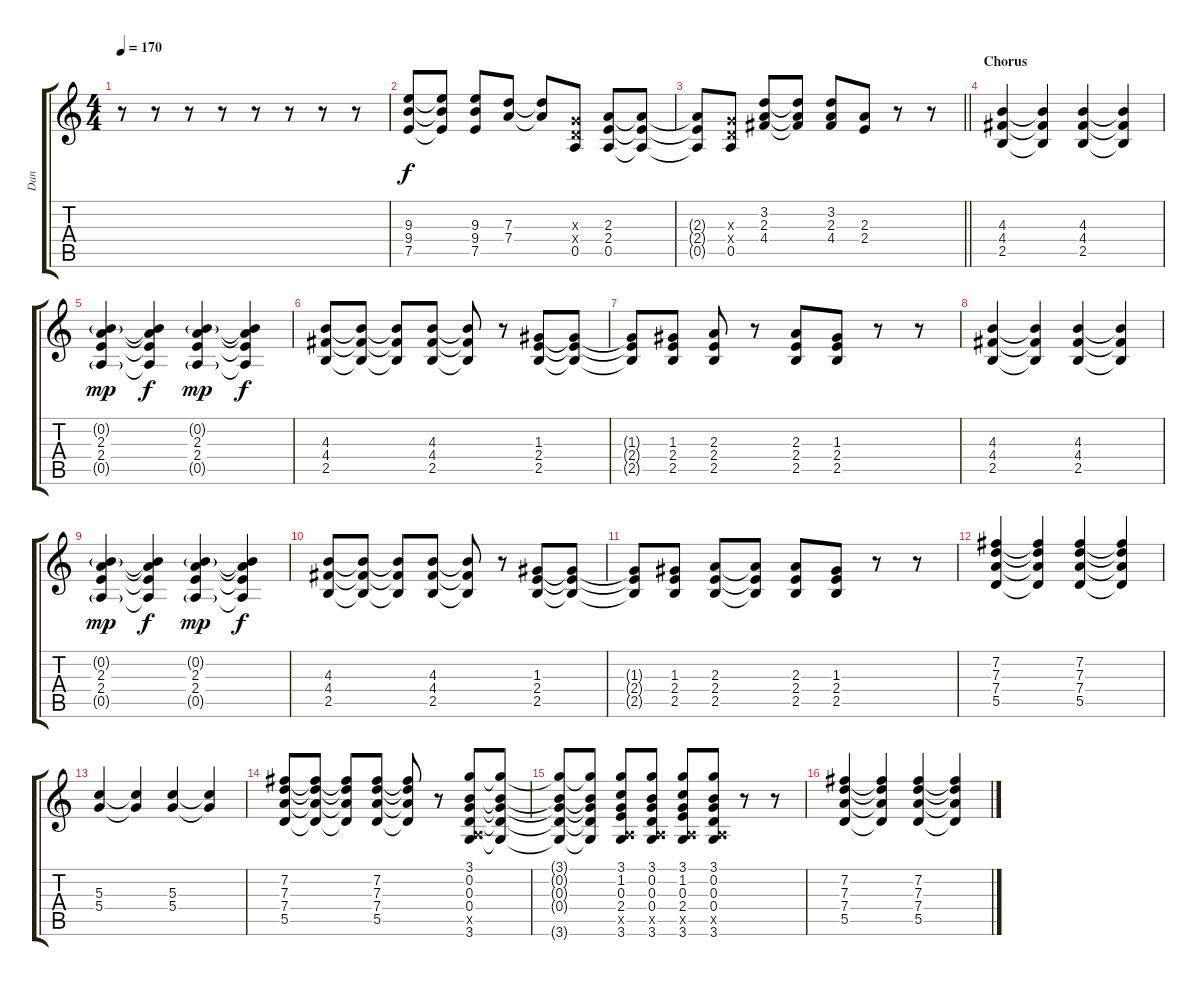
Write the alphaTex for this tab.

\track ("Dan" "Dan") {instrument distortionguitar}
\staff {score tabs}
\tuning (E4 B3 G3 D3 A2 E2) {hide}
\ts (4 4)
\tempo 170
\clef g2
\ks c
r.8{dy f} r.8 r.8 r.8 r.8 r.8 r.8 r.8 |
(9.3 9.4 7.5).8 (9.3{t} 9.4{t} 7.5{t}).8 (9.3 9.4 7.5).8 (7.3 7.4).8 (7.3{t} 7.4{t}).8 (0.3{x} 0.4{x} 0.5).8 (2.3 2.4 0.5).8 (2.3{t} 2.4{t} 0.5{t}).8 |
\barLineRight lightlight
(2.3{t} 2.4{t} 0.5{t}).8 (0.3{x} 0.4{x} 0.5).8 (3.2 2.3 4.4).8 (3.2{t} 2.3{t} 4.4{t}).8 (3.2 2.3 4.4).8 (2.3 2.4).8 r.8 r.8 |
\section ("" "Chorus")
(4.3 4.4 2.5).4 (4.3{t} 4.4{t} 2.5{t}).4 (4.3 4.4 2.5).4 (4.3{t} 4.4{t} 2.5{t}).4 |
(0.2{g} 2.3 2.4 0.5{g}).4{dy mp} (0.2{t} 2.3{t} 2.4{t} 0.5{t}).4{dy f} (0.2{g} 2.3 2.4 0.5{g}).4{dy mp} (0.2{t} 2.3{t} 2.4{t} 0.5{t}).4{dy f} |
(4.3 4.4 2.5).8 (4.3{t} 4.4{t} 2.5{t}).8 (4.3{t} 4.4{t} 2.5{t}).8 (4.3 4.4 2.5).8 (4.3{t} 4.4{t} 2.5{t}).8 r.8 (1.3 2.4 2.5).8 (1.3{t} 2.4{t} 2.5{t}).8 |
(1.3{t} 2.4{t} 2.5{t}).8 (1.3 2.4 2.5).8 (2.3 2.4 2.5).8 r.8 (2.3 2.4 2.5).8 (1.3 2.4 2.5).8 r.8 r.8 |
(4.3 4.4 2.5).4 (4.3{t} 4.4{t} 2.5{t}).4 (4.3 4.4 2.5).4 (4.3{t} 4.4{t} 2.5{t}).4 |
(0.2{g} 2.3 2.4 0.5{g}).4{dy mp} (0.2{t} 2.3{t} 2.4{t} 0.5{t}).4{dy f} (0.2{g} 2.3 2.4 0.5{g}).4{dy mp} (0.2{t} 2.3{t} 2.4{t} 0.5{t}).4{dy f} |
(4.3 4.4 2.5).8 (4.3{t} 4.4{t} 2.5{t}).8 (4.3{t} 4.4{t} 2.5{t}).8 (4.3 4.4 2.5).8 (4.3{t} 4.4{t} 2.5{t}).8 r.8 (1.3 2.4 2.5).8 (1.3{t} 2.4{t} 2.5{t}).8 |
(1.3{t} 2.4{t} 2.5{t}).8 (1.3 2.4 2.5).8 (2.3 2.4 2.5).8 (2.3{t} 2.4{t} 2.5{t}).8 (2.3 2.4 2.5).8 (1.3 2.4 2.5).8 r.8 r.8 |
(7.2 7.3 7.4 5.5).4 (7.2{t} 7.3{t} 7.4{t} 5.5{t}).4 (7.2 7.3 7.4 5.5).4 (7.2{t} 7.3{t} 7.4{t} 5.5{t}).4 |
(5.3 5.4).4 (5.3{t} 5.4{t}).4 (5.3 5.4).4 (5.3{t} 5.4{t}).4 |
(7.2 7.3 7.4 5.5).8 (7.2{t} 7.3{t} 7.4{t} 5.5{t}).8 (7.2{t} 7.3{t} 7.4{t} 5.5{t}).8 (7.2 7.3 7.4 5.5).8 (7.2{t} 7.3{t} 7.4{t} 5.5{t}).8 r.8 (3.1 0.2 0.3 0.4 0.5{x} 3.6).8 (3.1{t} 0.2{t} 0.3{t} 0.4{t} 3.6{t}).8 |
(3.1{t} 0.2{t} 0.3{t} 0.4{t} 3.6{t}).8 (3.1{t} 0.2{t} 0.3{t} 0.4{t} 3.6{t}).8 (3.1 1.2 0.3 2.4 0.5{x} 3.6).8 (3.1 0.2 0.3 0.4 0.5{x} 3.6).8 (3.1 1.2 0.3 2.4 0.5{x} 3.6).8 (3.1 0.2 0.3 0.4 0.5{x} 3.6).8 r.8 r.8 |
(7.2 7.3 7.4 5.5).4 (7.2{t} 7.3{t} 7.4{t} 5.5{t}).4 (7.2 7.3 7.4 5.5).4 (7.2{t} 7.3{t} 7.4{t} 5.5{t}).4
